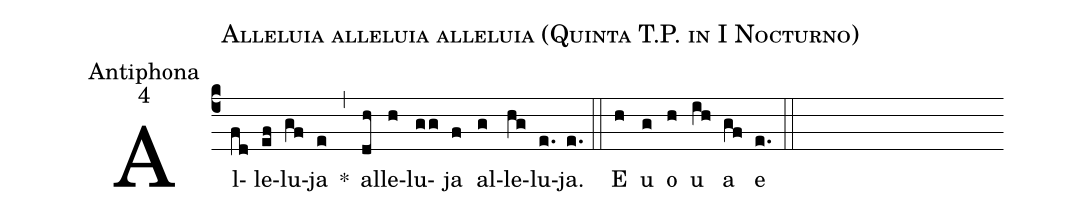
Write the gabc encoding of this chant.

name:Alleluia alleluia alleluia (Quinta T.P. in I Nocturno);
office-part:Antiphona;
mode:4;
%%
(c4) Al(fd)le(ef)lu(gf)ja(e) *(,) al(dh)le(h)lu(gg)ja(f) al(g)le(hg)lu(e.)ja.(e.) (::) <eu>E(h) u(g) o(h) u(ih) a(gf) e</eu>(e.) (::)
